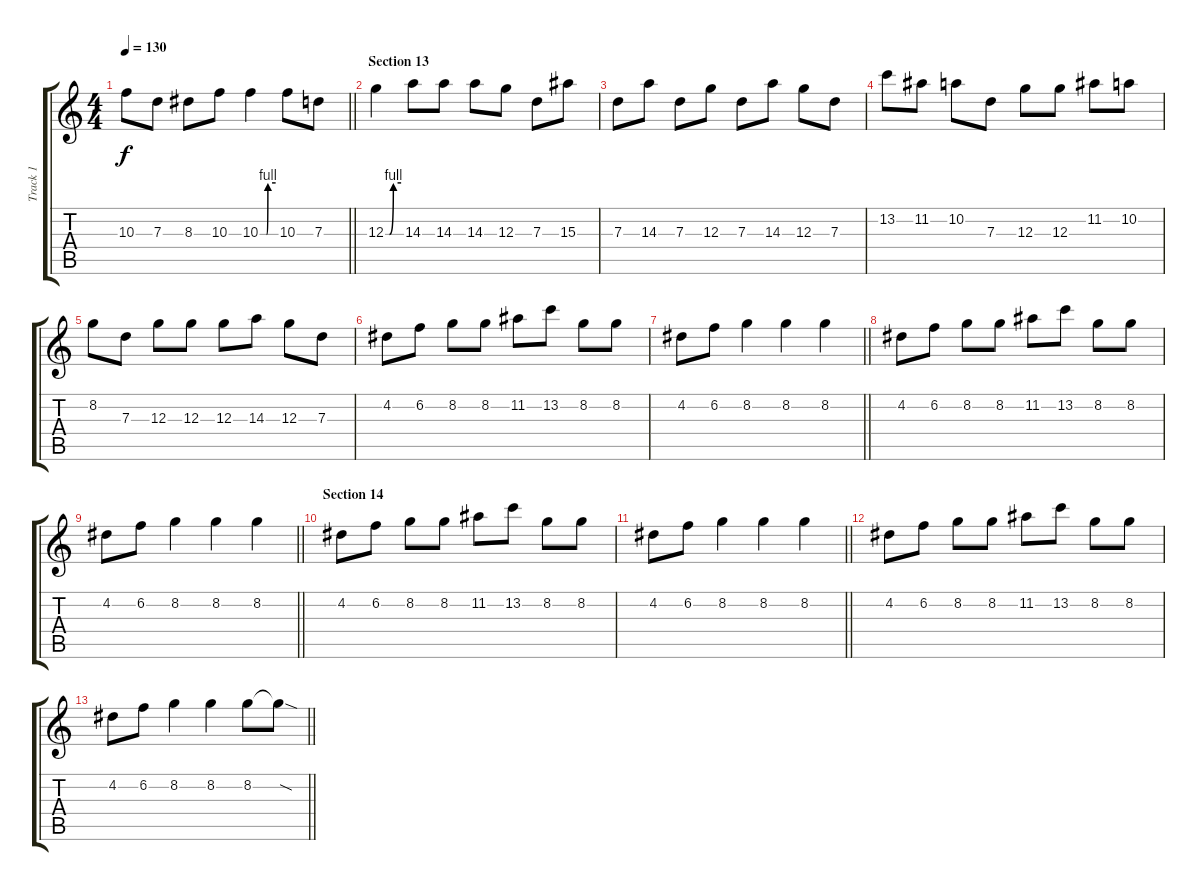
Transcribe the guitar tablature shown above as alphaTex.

\track ("Track 1" "Track 1") {instrument distortionguitar}
\staff {score tabs}
\tuning (E4 B3 G3 D3 A2 E2) {hide}
\ts (4 4)
\tempo 130
\clef g2
\barLineRight lightlight
\ks c
10.3.8{dy f} 7.3.8 8.3.8 10.3.8 10.3{be (custom 0 0 25 0 30 4 60 4)}.4 10.3.8 7.3.8 |
\section ("" "Section 13")
12.3{be (custom 0 0 15 0 30 4 60 4)}.4 14.3.8 14.3.8 14.3.8 12.3.8 7.3.8 15.3.8 |
7.3.8 14.3.8 7.3.8 12.3.8 7.3.8 14.3.8 12.3.8 7.3.8 |
13.2.8 11.2.8 10.2.8 7.3.8 12.3.8 12.3.8 11.2.8 10.2.8 |
8.2.8 7.3.8 12.3.8 12.3.8 12.3.8 14.3.8 12.3.8 7.3.8 |
4.2.8 6.2.8 8.2.8 8.2.8 11.2.8 13.2.8 8.2.8 8.2.8 |
\barLineRight lightlight
4.2.8 6.2.8 8.2.4 8.2.4 8.2.4 |
4.2.8 6.2.8 8.2.8 8.2.8 11.2.8 13.2.8 8.2.8 8.2.8 |
\barLineRight lightlight
4.2.8 6.2.8 8.2.4 8.2.4 8.2.4 |
\section ("" "Section 14")
4.2.8 6.2.8 8.2.8 8.2.8 11.2.8 13.2.8 8.2.8 8.2.8 |
\barLineRight lightlight
4.2.8 6.2.8 8.2.4 8.2.4 8.2.4 |
4.2.8 6.2.8 8.2.8 8.2.8 11.2.8 13.2.8 8.2.8 8.2.8 |
\barLineRight lightlight
4.2.8 6.2.8 8.2.4 8.2.4 8.2.8 8.2{sod t}.8
